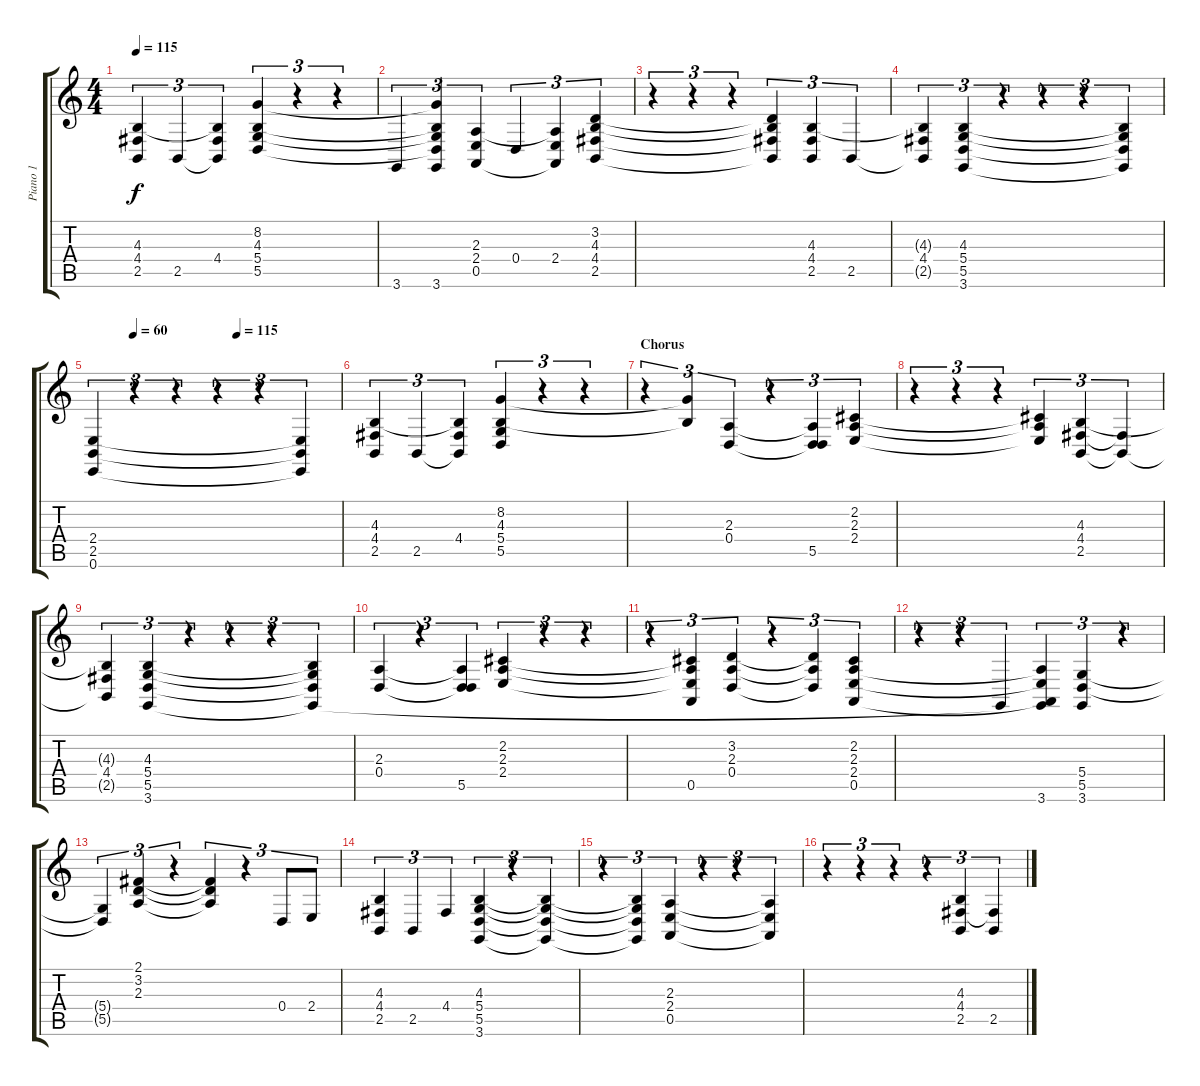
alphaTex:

\track ("Piano 1" "Piano 1") {instrument brightacousticpiano}
\staff {score tabs}
\tuning (E4 B3 G3 D3 A2 E2) {hide}
\ts (4 4)
\tempo 115
\clef g2
\ks c
(4.3 4.4 2.5).4{tu (3 2) dy f} 2.5.4{tu (3 2)} (4.3{t} 4.4 2.5{t}).4{tu (3 2)} (8.2 4.3 5.4 5.5).4{tu (3 2)} r.4{tu (3 2)} r.4{tu (3 2)} |
3.6{t}.4{tu (3 2)} (8.2{t} 4.3{t} 5.4{t} 5.5{t} 3.6).4{tu (3 2)} (2.3 2.4 0.5).4{tu (3 2)} 0.4.4{tu (3 2)} (2.3{t} 2.4 0.5{t}).4{tu (3 2)} (3.2 4.3 4.4 2.5).4{tu (3 2)} |
r.4{tu (3 2)} r.4{tu (3 2)} r.4{tu (3 2)} (3.2{t} 4.3{t} 4.4{t} 2.5{t}).4{tu (3 2)} (4.3 4.4 2.5).4{tu (3 2)} 2.5.4{tu (3 2)} |
(4.3{t} 4.4 2.5{t}).4{tu (3 2)} (4.3 5.4 5.5 3.6).4{tu (3 2)} r.4{tu (3 2)} r.4{tu (3 2)} r.4{tu (3 2)} (4.3{t} 5.4{t} 5.5{t} 3.6{t}).4{tu (3 2)} |
\tempo (60 0.16666666666666666)
\tempo (115 0.5833333333333334)
(2.4 2.5 0.6).4{tu (3 2)} r.4{tu (3 2)} r.4{tu (3 2)} r.4{tu (3 2)} r.4{tu (3 2)} (2.4{t} 2.5{t} 0.6{t}).4{tu (3 2)} |
(4.3 4.4 2.5).4{tu (3 2)} 2.5.4{tu (3 2)} (4.3{t} 4.4 2.5{t}).4{tu (3 2)} (8.2 4.3 5.4 5.5).4{tu (3 2)} r.4{tu (3 2)} r.4{tu (3 2)} |
\section ("" "Chorus")
r.4{tu (3 2)} (8.2{t} 4.3{t}).4{tu (3 2)} (2.3 0.4).4{tu (3 2)} r.4{tu (3 2)} (2.3{t} 0.4{t} 5.5).4{tu (3 2)} (2.2 2.3 2.4).4{tu (3 2)} |
r.4{tu (3 2)} r.4{tu (3 2)} r.4{tu (3 2)} (2.2{t} 2.3{t} 2.4{t}).4{tu (3 2)} (4.3 4.4 2.5).4{tu (3 2)} (4.4{t} 2.5{t}).4{tu (3 2)} |
(4.3{t} 4.4 2.5{t}).4{tu (3 2)} (4.3 5.4 5.5 3.6).4{tu (3 2)} r.4{tu (3 2)} r.4{tu (3 2)} r.4{tu (3 2)} (4.3{t} 5.4{t} 5.5{t} 3.6{t}).4{tu (3 2)} |
(2.3 0.4).4{tu (3 2)} r.4{tu (3 2)} (2.3{t} 0.4{t} 5.5).4{tu (3 2)} (2.2 2.3 2.4).4{tu (3 2)} r.4{tu (3 2)} r.4{tu (3 2)} |
r.4{tu (3 2)} (2.2{t} 2.3{t} 2.4{t} 0.5).4{tu (3 2)} (3.2 2.3 0.4).4{tu (3 2)} r.4{tu (3 2)} (3.2{t} 2.3{t} 0.4{t}).4{tu (3 2)} (2.2 2.3 2.4 0.5).4{tu (3 2)} |
r.4{tu (3 2)} r.4{tu (3 2)} 3.6{t}.4{tu (3 2)} (2.3{t} 2.4{t} 0.5{t} 3.6).4{tu (3 2)} (5.4 5.5 3.6).4{tu (3 2)} r.4{tu (3 2)} |
(5.4{t} 5.5{t}).4{tu (3 2)} (2.1 3.2 2.3).4{tu (3 2)} r.4{tu (3 2)} (2.1{t} 3.2{t} 2.3{t}).4{tu (3 2)} r.4{tu (3 2)} 0.4.8{tu (3 2)} 2.4.8{tu (3 2)} |
(4.3 4.4 2.5).4{tu (3 2)} 2.5.4{tu (3 2)} 4.4.4{tu (3 2)} (4.3 5.4 5.5 3.6).4{tu (3 2)} r.4{tu (3 2)} (4.3{t} 5.4{t} 5.5{t} 3.6{t}).4{tu (3 2)} |
r.4{tu (3 2)} (4.3{t} 5.4{t} 5.5{t} 3.6{t}).4{tu (3 2)} (2.3 2.4 0.5).4{tu (3 2)} r.4{tu (3 2)} r.4{tu (3 2)} (2.3{t} 2.4{t} 0.5{t}).4{tu (3 2)} |
r.4{tu (3 2)} r.4{tu (3 2)} r.4{tu (3 2)} r.4{tu (3 2)} (4.3 4.4 2.5).4{tu (3 2)} (4.4{t} 2.5).4{tu (3 2)}
